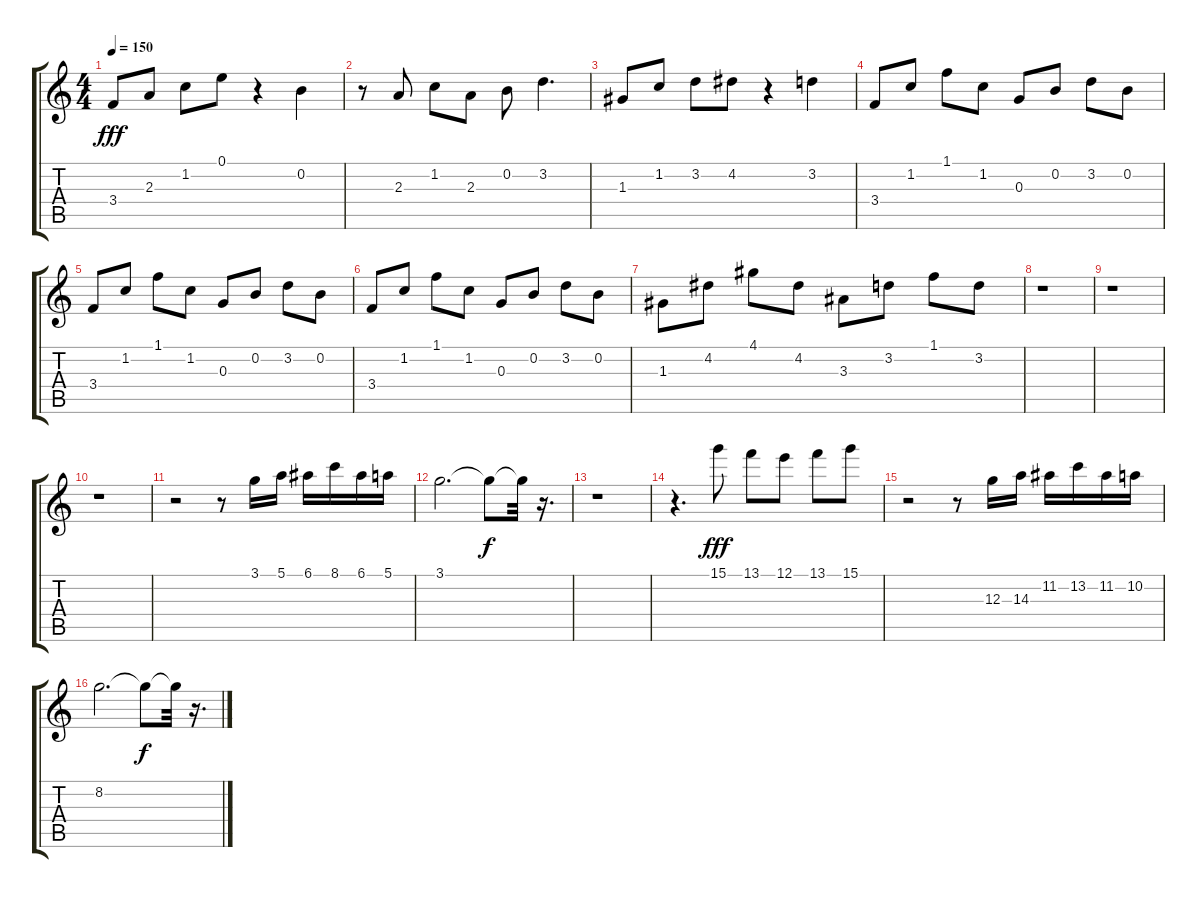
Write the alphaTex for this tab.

\track "" {instrument overdrivenguitar}
\staff {score tabs}
\tuning (E4 B3 G3 D3 A2 E2) {hide}
\ts (4 4)
\tempo 150
\clef g2
\ks c
3.4.8{dy fff} 2.3.8 1.2.8 0.1.8 r.4 0.2.4 |
r.8 2.3.8 1.2.8 2.3.8 0.2.8 3.2.4{d} |
1.3.8 1.2.8 3.2.8 4.2.8 r.4 3.2.4 |
3.4.8 1.2.8 1.1.8 1.2.8 0.3.8 0.2.8 3.2.8 0.2.8 |
3.4.8 1.2.8 1.1.8 1.2.8 0.3.8 0.2.8 3.2.8 0.2.8 |
3.4.8 1.2.8 1.1.8 1.2.8 0.3.8 0.2.8 3.2.8 0.2.8 |
1.3.8 4.2.8 4.1.8 4.2.8 3.3.8 3.2.8 1.1.8 3.2.8 |
r.1 |
r.1 |
r.1 |
r.2 r.8 3.1.16 5.1.16 6.1.16 8.1.16 6.1.16 5.1.16 |
3.1.2{d} 3.1{t}.8{dy f} 3.1{t}.32 r.16{d} |
r.1 |
r.4{d} 15.1.8{dy fff} 13.1.8 12.1.8 13.1.8 15.1.8 |
r.2 r.8 12.3.16 14.3.16 11.2.16 13.2.16 11.2.16 10.2.16 |
8.2.2{d} 8.2{t}.8{dy f} 8.2{t}.32 r.16{d}
